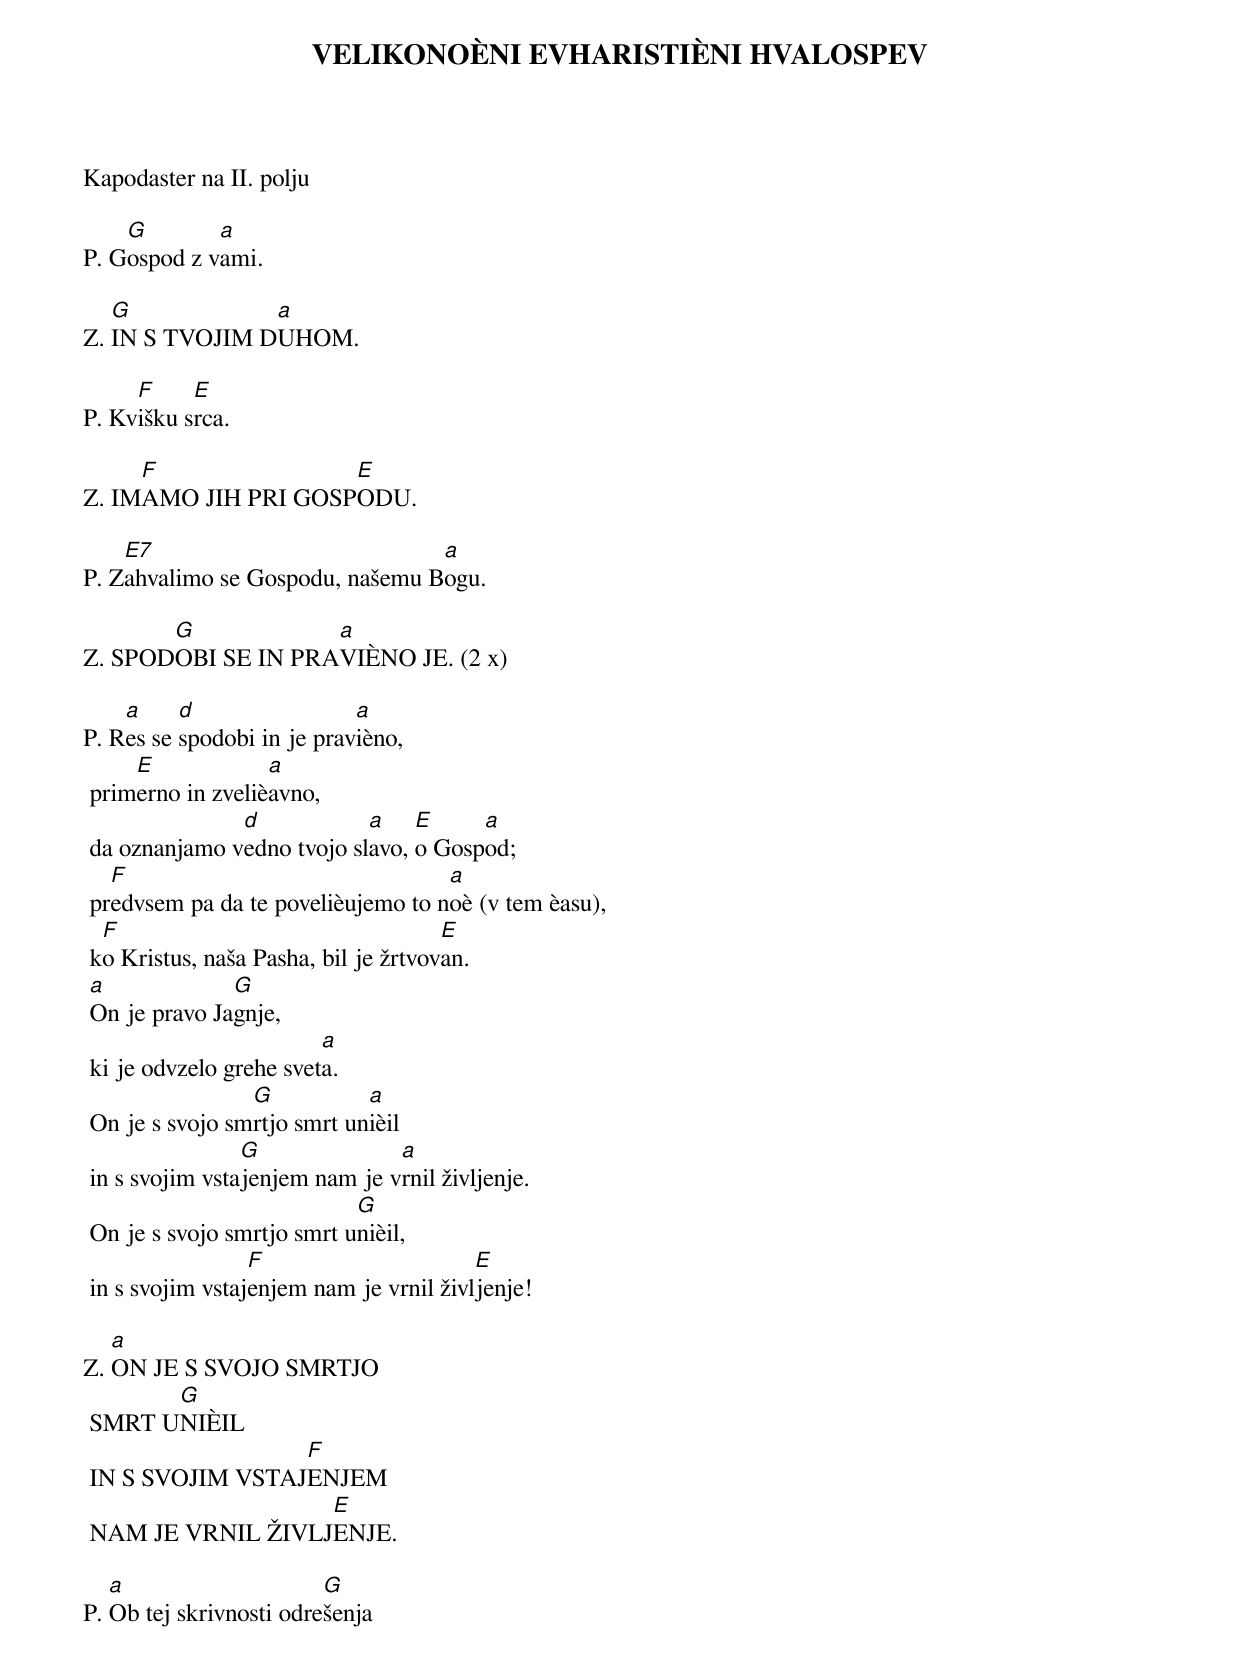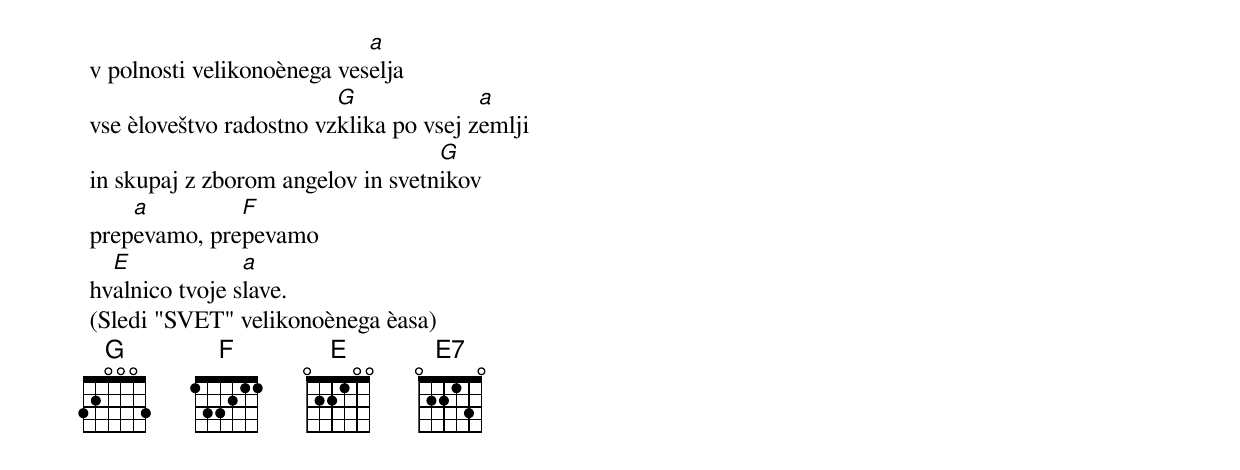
{title: VELIKONOÈNI EVHARISTIÈNI HVALOSPEV}

Kapodaster na II. polju

P.	G[G]ospod z v[a]ami.

Z.	[G]IN S TVOJIM D[a]UHOM.

P.	Kv[F]išku s[E]rca.

Z.	IM[F]AMO JIH PRI GOSP[E]ODU.

P.	Z[E7]ahvalimo se Gospodu, našemu B[a]ogu.

Z.	SPOD[G]OBI SE IN PRA[a]VIÈNO JE. (2 x)

P.	R[a]es se [d]spodobi in je prav[a]ièno,
	prim[E]erno in zveliè[a]avno,
	da oznanjamo v[d]edno tvojo sl[a]avo, [E]o Gosp[a]od;
	pr[F]edvsem pa da te povelièujemo to n[a]oè (v tem èasu),
	k[F]o Kristus, naša Pasha, bil je žrtvov[E]an.
	[a]On je pravo Ja[G]gnje,
	ki je odvzelo grehe svet[a]a.
	On je s svojo sm[G]rtjo smrt un[a]ièil
	in s svojim vsta[G]jenjem nam je v[a]rnil življenje.
	On je s svojo smrtjo smrt u[G]nièil,
	in s svojim vstaj[F]enjem nam je vrnil živl[E]jenje!

Z.	[a]ON JE S SVOJO SMRTJO
	SMRT U[G]NIÈIL
	IN S SVOJIM VSTAJ[F]ENJEM
	NAM JE VRNIL ŽIVLJ[E]ENJE.

P.	[a]Ob tej skrivnosti odre[G]šenja
	v polnosti velikonoènega ves[a]elja
	vse èloveštvo radostno vz[G]klika po vsej z[a]emlji
	in skupaj z zborom angelov in svetn[G]ikov
	prep[a]evamo, pre[F]pevamo
	hv[E]alnico tvoje s[a]lave.
	(Sledi "SVET" velikonoènega èasa)
